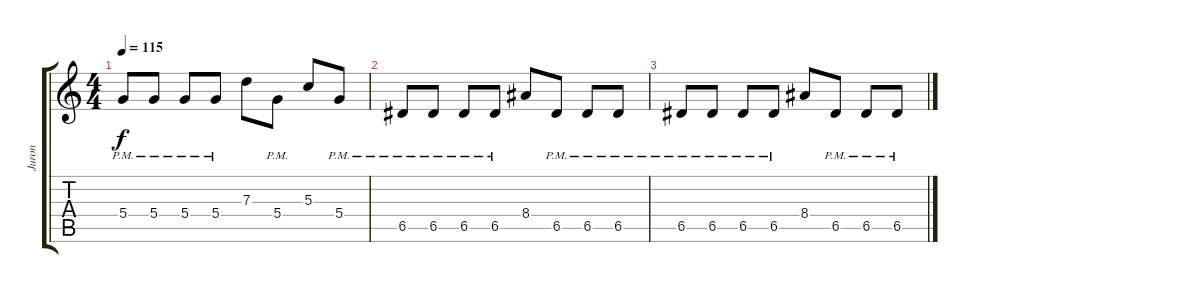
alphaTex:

\track ("Juron" "Juron") {instrument distortionguitar}
\staff {score tabs}
\tuning (E4 B3 G3 D3 A2 E2) {hide}
\ts (4 4)
\tempo 115
\clef g2
\ks c
5.4{pm}.8{dy f} 5.4{pm}.8 5.4{pm}.8 5.4{pm}.8 7.3.8 5.4{pm}.8 5.3.8 5.4{pm}.8 |
6.5{pm}.8 6.5{pm}.8 6.5{pm}.8 6.5{pm}.8 8.4.8 6.5{pm}.8 6.5{pm}.8 6.5{pm}.8 |
6.5{pm}.8 6.5{pm}.8 6.5{pm}.8 6.5{pm}.8 8.4.8 6.5{pm}.8 6.5{pm}.8 6.5{pm}.8
